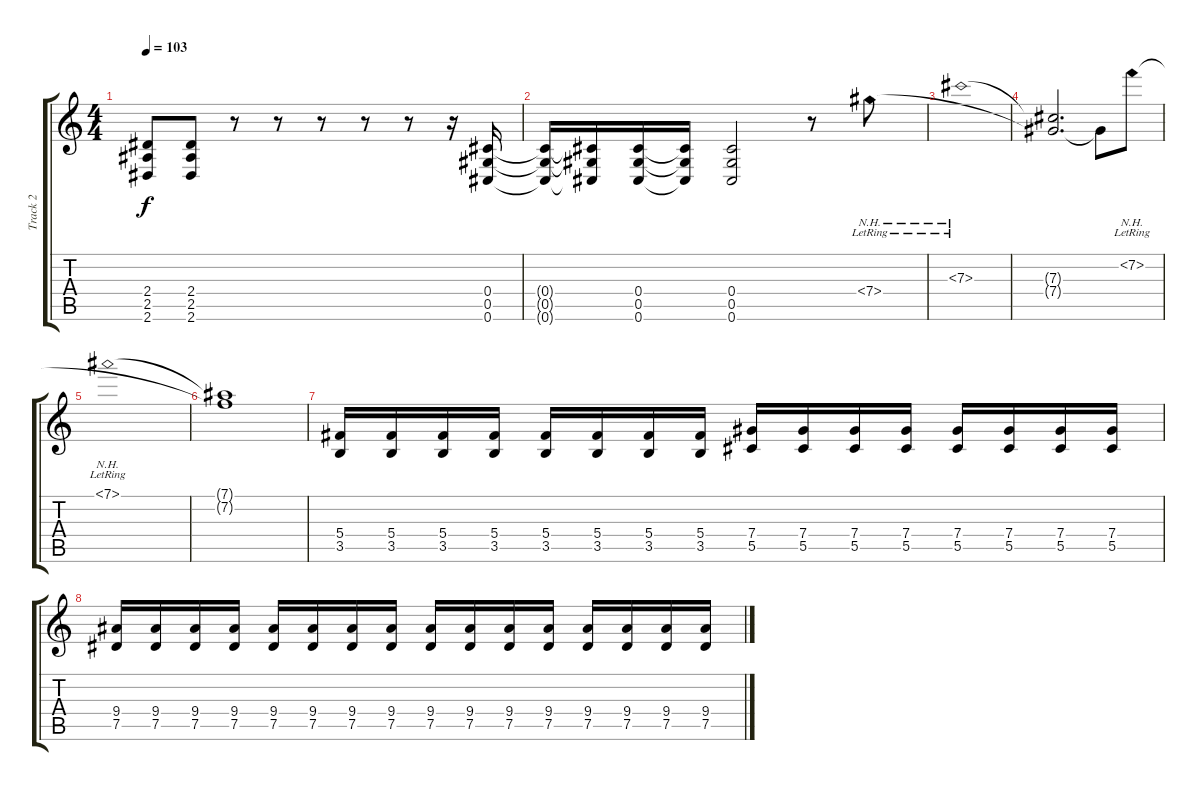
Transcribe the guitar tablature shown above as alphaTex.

\track ("Track 2" "Track 2") {instrument distortionguitar}
\staff {score tabs}
\tuning (Eb4 Bb3 Gb3 Db3 Ab2 Db2) {hide}
\ts (4 4)
\tempo 103
\clef g2
\ks c
(2.4{t} 2.5{t} 2.6{t}).8{dy f} (2.4 2.5 2.6).8 r.8 r.8 r.8 r.8 r.8 r.16 (0.4 0.5 0.6).16 |
(0.4{t} 0.5{t} 0.6{t}).16 (0.4{t} 0.5{t} 0.6{t}).16 (0.4 0.5 0.6).16 (0.4{t} 0.5{t} 0.6{t}).16 (0.4 0.5 0.6).2 r.8 7.4{nh lr}.8 |
7.3{nh lr}.1 |
(7.3{t} 7.4{t}).2{d} 7.4{t}.8 7.2{nh lr}.8 |
7.1{nh lr}.1 |
(7.1{t} 7.2{t}).1 |
(5.4 3.5).16 (5.4 3.5).16 (5.4 3.5).16 (5.4 3.5).16 (5.4 3.5).16 (5.4 3.5).16 (5.4 3.5).16 (5.4 3.5).16 (7.4 5.5).16 (7.4 5.5).16 (7.4 5.5).16 (7.4 5.5).16 (7.4 5.5).16 (7.4 5.5).16 (7.4 5.5).16 (7.4 5.5).16 |
(9.4 7.5).16 (9.4 7.5).16 (9.4 7.5).16 (9.4 7.5).16 (9.4 7.5).16 (9.4 7.5).16 (9.4 7.5).16 (9.4 7.5).16 (9.4 7.5).16 (9.4 7.5).16 (9.4 7.5).16 (9.4 7.5).16 (9.4 7.5).16 (9.4 7.5).16 (9.4 7.5).16 (9.4 7.5).16
